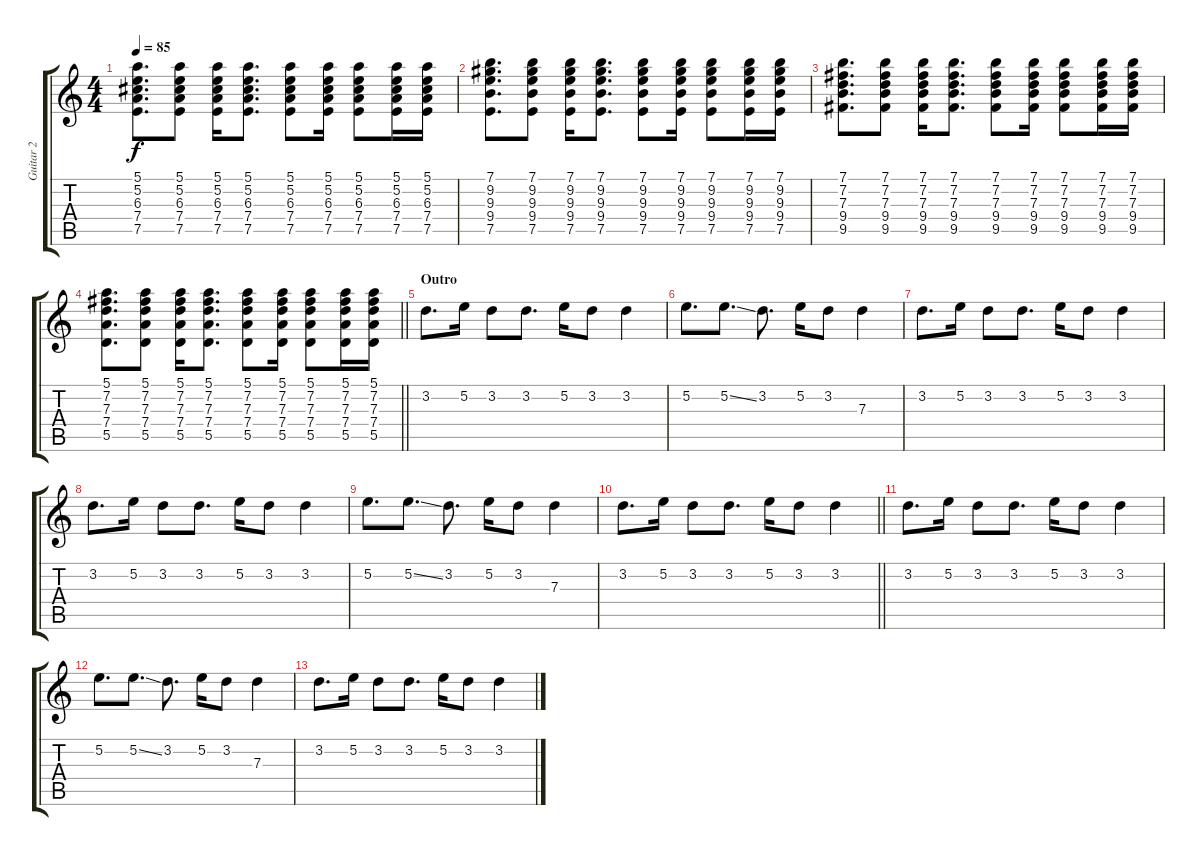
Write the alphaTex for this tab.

\track ("Guitar 2" "Guitar 2") {instrument electricguitarclean}
\staff {score tabs}
\tuning (E4 B3 G3 D3 A2 D2) {hide}
\ts (4 4)
\tempo 85
\clef g2
\ks c
(5.1 5.2 6.3 7.4 7.5).8{d dy f} (5.1 5.2 6.3 7.4 7.5).8 (5.1 5.2 6.3 7.4 7.5).16 (5.1 5.2 6.3 7.4 7.5).8{d} (5.1 5.2 6.3 7.4 7.5).8 (5.1 5.2 6.3 7.4 7.5).16 (5.1 5.2 6.3 7.4 7.5).8 (5.1 5.2 6.3 7.4 7.5).16 (5.1 5.2 6.3 7.4 7.5).16 |
(7.1 9.2 9.3 9.4 7.5).8{d} (7.1 9.2 9.3 9.4 7.5).8 (7.1 9.2 9.3 9.4 7.5).16 (7.1 9.2 9.3 9.4 7.5).8{d} (7.1 9.2 9.3 9.4 7.5).8 (7.1 9.2 9.3 9.4 7.5).16 (7.1 9.2 9.3 9.4 7.5).8 (7.1 9.2 9.3 9.4 7.5).16 (7.1 9.2 9.3 9.4 7.5).16 |
(7.1 7.2 7.3 9.4 9.5).8{d} (7.1 7.2 7.3 9.4 9.5).8 (7.1 7.2 7.3 9.4 9.5).16 (7.1 7.2 7.3 9.4 9.5).8{d} (7.1 7.2 7.3 9.4 9.5).8 (7.1 7.2 7.3 9.4 9.5).16 (7.1 7.2 7.3 9.4 9.5).8 (7.1 7.2 7.3 9.4 9.5).16 (7.1 7.2 7.3 9.4 9.5).16 |
\barLineRight lightlight
(5.1 7.2 7.3 7.4 5.5).8{d} (5.1 7.2 7.3 7.4 5.5).8 (5.1 7.2 7.3 7.4 5.5).16 (5.1 7.2 7.3 7.4 5.5).8{d} (5.1 7.2 7.3 7.4 5.5).8 (5.1 7.2 7.3 7.4 5.5).16 (5.1 7.2 7.3 7.4 5.5).8 (5.1 7.2 7.3 7.4 5.5).16 (5.1 7.2 7.3 7.4 5.5).16 |
\section ("" "Outro")
3.2.8{d} 5.2.16 3.2.8 3.2.8{d} 5.2.16 3.2.8 3.2.4 |
5.2.8{d} 5.2{ss}.8{d} 3.2.8{d} 5.2.16 3.2.8 7.3.4 |
3.2.8{d} 5.2.16 3.2.8 3.2.8{d} 5.2.16 3.2.8 3.2.4 |
3.2.8{d} 5.2.16 3.2.8 3.2.8{d} 5.2.16 3.2.8 3.2.4 |
5.2.8{d} 5.2{ss}.8{d} 3.2.8{d} 5.2.16 3.2.8 7.3.4 |
\barLineRight lightlight
3.2.8{d} 5.2.16 3.2.8 3.2.8{d} 5.2.16 3.2.8 3.2.4 |
\section ("" "")
3.2.8{d} 5.2.16 3.2.8 3.2.8{d} 5.2.16 3.2.8 3.2.4 |
5.2.8{d} 5.2{ss}.8{d} 3.2.8{d} 5.2.16 3.2.8 7.3.4 |
3.2.8{d} 5.2.16 3.2.8 3.2.8{d} 5.2.16 3.2.8 3.2.4
